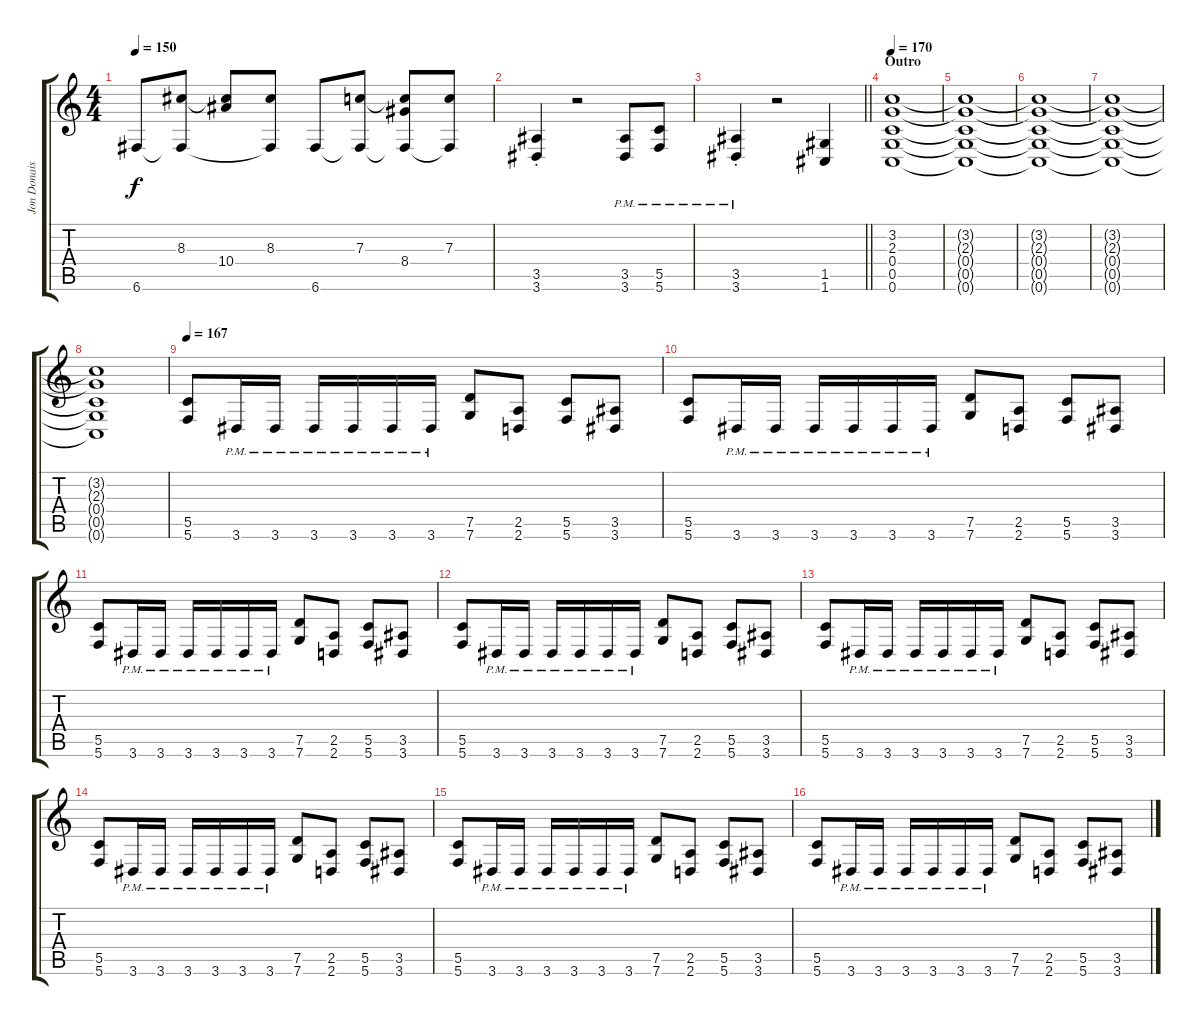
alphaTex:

\track ("Jon Donais" "Jon Donais") {instrument distortionguitar}
\staff {score tabs}
\tuning (D4 A3 F3 C3 G2 C2) {hide}
\ts (4 4)
\tempo 150
\clef g2
\ks c
6.6.8{dy f} (8.3 6.6{t}).8 (8.3{t} 10.4).8 (8.3 6.6{t}).8 6.6.8 (7.3 6.6{t}).8 (7.3{t} 8.4 6.6{t}).8 (7.3 6.6{t}).8 |
(3.5{st} 3.6{st}).4 r.2 (3.5{pm} 3.6{pm}).8 (5.5{pm} 5.6{pm}).8 |
\barLineRight lightlight
(3.5{pm st} 3.6{pm st}).4 r.2 (1.5 1.6).4 |
\section ("" "Outro")
\tempo 170
(3.2 2.3 0.4 0.5 0.6).1 |
(3.2{t} 2.3{t} 0.4{t} 0.5{t} 0.6{t}).1 |
(3.2{t} 2.3{t} 0.4{t} 0.5{t} 0.6{t}).1 |
(3.2{t} 2.3{t} 0.4{t} 0.5{t} 0.6{t}).1 |
(3.2{t} 2.3{t} 0.4{t} 0.5{t} 0.6{t}).1 |
\tempo 167
(5.5 5.6).8 3.6{pm}.16 3.6{pm}.16 3.6{pm}.16 3.6{pm}.16 3.6{pm}.16 3.6{pm}.16 (7.5 7.6).8 (2.5 2.6).8 (5.5 5.6).8 (3.5 3.6).8 |
(5.5 5.6).8 3.6{pm}.16 3.6{pm}.16 3.6{pm}.16 3.6{pm}.16 3.6{pm}.16 3.6{pm}.16 (7.5 7.6).8 (2.5 2.6).8 (5.5 5.6).8 (3.5 3.6).8 |
(5.5 5.6).8 3.6{pm}.16 3.6{pm}.16 3.6{pm}.16 3.6{pm}.16 3.6{pm}.16 3.6{pm}.16 (7.5 7.6).8 (2.5 2.6).8 (5.5 5.6).8 (3.5 3.6).8 |
(5.5 5.6).8 3.6{pm}.16 3.6{pm}.16 3.6{pm}.16 3.6{pm}.16 3.6{pm}.16 3.6{pm}.16 (7.5 7.6).8 (2.5 2.6).8 (5.5 5.6).8 (3.5 3.6).8 |
(5.5 5.6).8 3.6{pm}.16 3.6{pm}.16 3.6{pm}.16 3.6{pm}.16 3.6{pm}.16 3.6{pm}.16 (7.5 7.6).8 (2.5 2.6).8 (5.5 5.6).8 (3.5 3.6).8 |
(5.5 5.6).8 3.6{pm}.16 3.6{pm}.16 3.6{pm}.16 3.6{pm}.16 3.6{pm}.16 3.6{pm}.16 (7.5 7.6).8 (2.5 2.6).8 (5.5 5.6).8 (3.5 3.6).8 |
(5.5 5.6).8 3.6{pm}.16 3.6{pm}.16 3.6{pm}.16 3.6{pm}.16 3.6{pm}.16 3.6{pm}.16 (7.5 7.6).8 (2.5 2.6).8 (5.5 5.6).8 (3.5 3.6).8 |
(5.5 5.6).8 3.6{pm}.16 3.6{pm}.16 3.6{pm}.16 3.6{pm}.16 3.6{pm}.16 3.6{pm}.16 (7.5 7.6).8 (2.5 2.6).8 (5.5 5.6).8 (3.5 3.6).8
